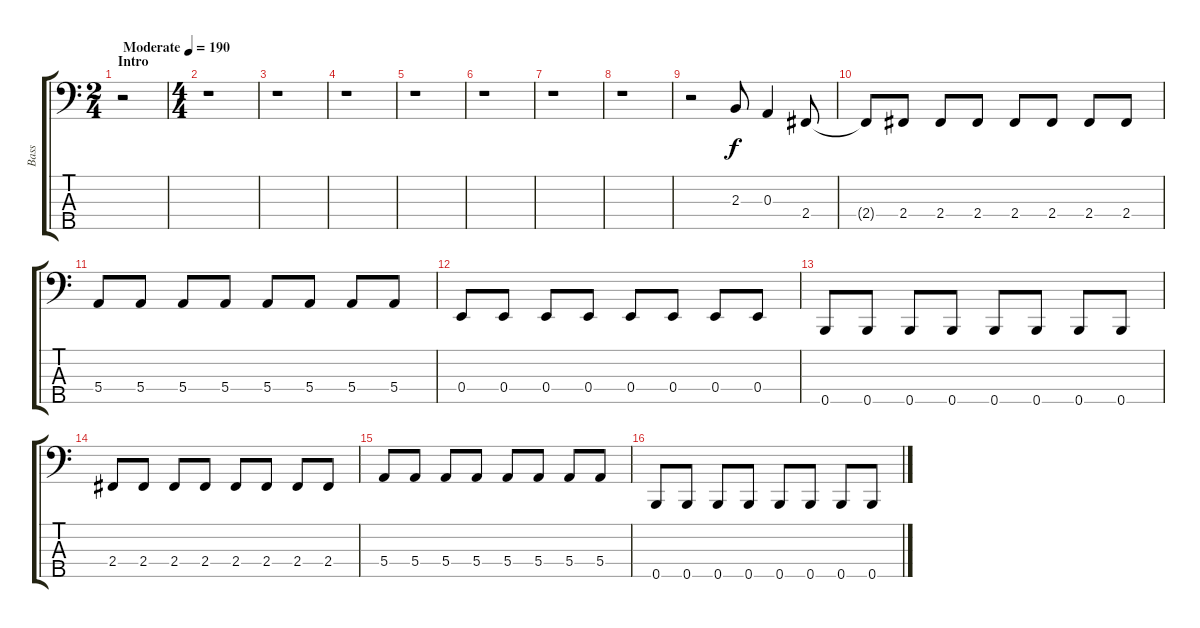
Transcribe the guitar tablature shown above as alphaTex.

\track ("Bass" "Bass") {instrument electricbassfinger}
\staff {score tabs}
\tuning (G2 D2 A1 E1 B0) {hide}
\ts (2 4)
\section ("" "Intro")
\tempo (190 "Moderate")
\clef f4
\ks c
r.2{dy f instrument electricbassfinger} |
\ts (4 4)
r.1 |
r.1 |
r.1 |
r.1 |
r.1 |
r.1 |
r.1 |
r.2 2.3.8 0.3.4 2.4.8 |
2.4{t}.8 2.4.8 2.4.8 2.4.8 2.4.8 2.4.8 2.4.8 2.4.8 |
5.4.8 5.4.8 5.4.8 5.4.8 5.4.8 5.4.8 5.4.8 5.4.8 |
0.4.8 0.4.8 0.4.8 0.4.8 0.4.8 0.4.8 0.4.8 0.4.8 |
0.5.8 0.5.8 0.5.8 0.5.8 0.5.8 0.5.8 0.5.8 0.5.8 |
2.4.8 2.4.8 2.4.8 2.4.8 2.4.8 2.4.8 2.4.8 2.4.8 |
5.4.8 5.4.8 5.4.8 5.4.8 5.4.8 5.4.8 5.4.8 5.4.8 |
0.5.8 0.5.8 0.5.8 0.5.8 0.5.8 0.5.8 0.5.8 0.5.8
